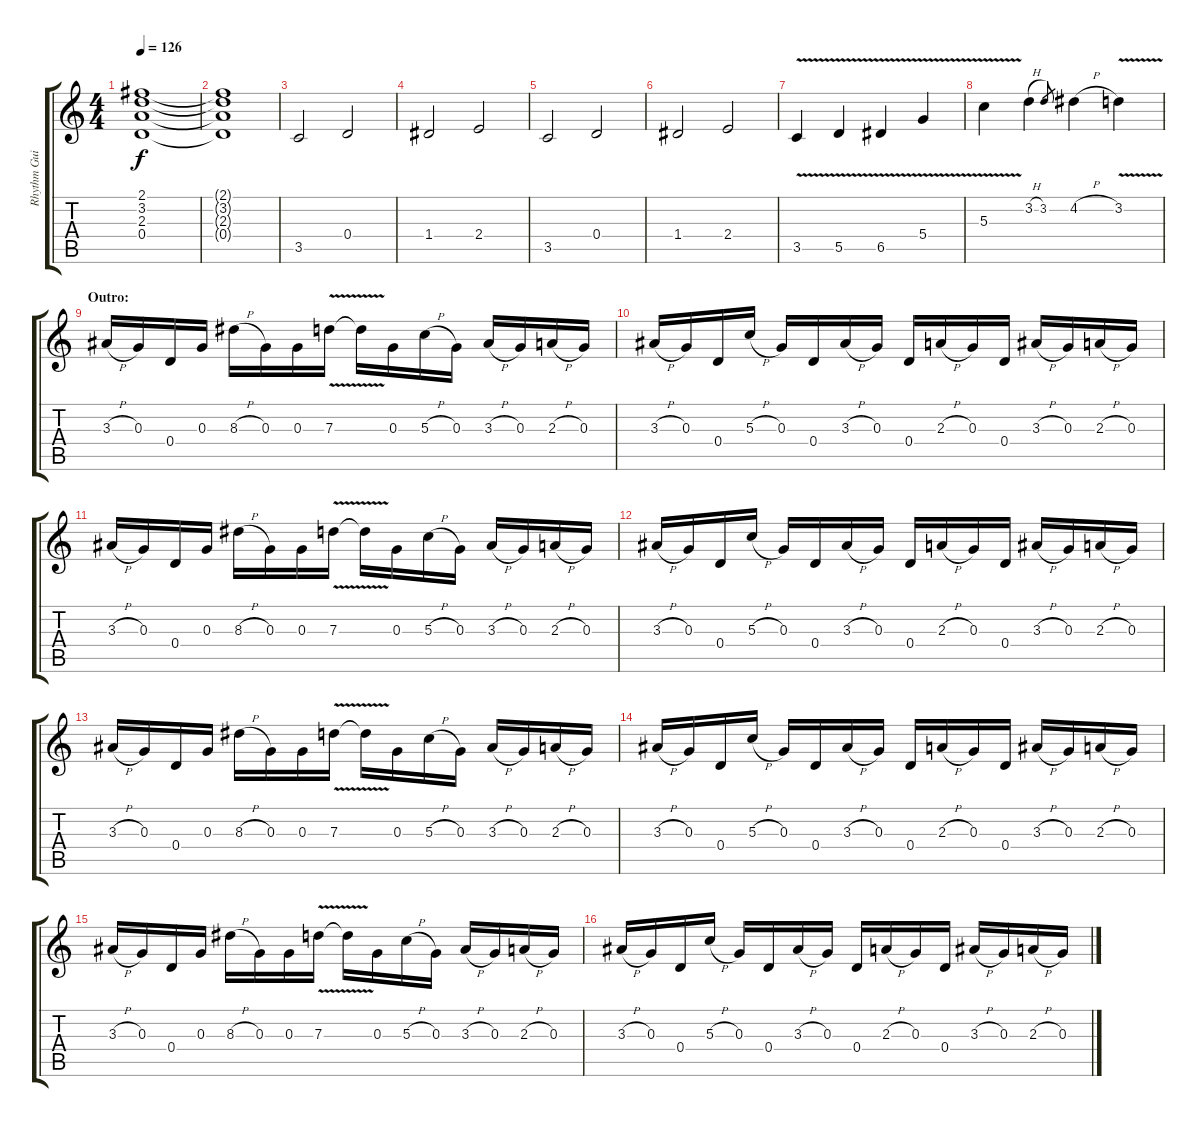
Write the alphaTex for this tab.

\track ("Rhythm Guitar 2" "Rhythm Gui") {instrument distortionguitar}
\staff {score tabs}
\tuning (E4 B3 G3 D3 A2 E2) {hide}
\ts (4 4)
\tempo 126
\clef g2
\ks c
(2.1 3.2 2.3 0.4).1{dy f} |
(2.1{t} 3.2{t} 2.3{t} 0.4{t}).1 |
3.5.2{volume 10 instrument cello} 0.4.2 |
1.4.2 2.4.2 |
3.5.2 0.4.2 |
1.4.2 2.4.2 |
3.5{v}.4{volume 10 instrument distortionguitar} 5.5{v}.4 6.5{v}.4 5.4{v}.4 |
5.3{v}.4 3.2{h}.4 3.2.8{gr} 4.2{h}.4 3.2{v}.4 |
\section ("" "Outro:")
3.3{h}.16 0.3.16 0.4.16 0.3.16 8.3{h}.16 0.3.16 0.3.16 7.3{v}.16 7.3{t}.16 0.3.16 5.3{h}.16 0.3.16 3.3{h}.16 0.3.16 2.3{h}.16 0.3.16 |
3.3{h}.16 0.3.16 0.4.16 5.3{h}.16 0.3.16 0.4.16 3.3{h}.16 0.3.16 0.4.16 2.3{h}.16 0.3.16 0.4.16 3.3{h}.16 0.3.16 2.3{h}.16 0.3.16 |
3.3{h}.16 0.3.16 0.4.16 0.3.16 8.3{h}.16 0.3.16 0.3.16 7.3{v}.16 7.3{t}.16 0.3.16 5.3{h}.16 0.3.16 3.3{h}.16 0.3.16 2.3{h}.16 0.3.16 |
3.3{h}.16 0.3.16 0.4.16 5.3{h}.16 0.3.16 0.4.16 3.3{h}.16 0.3.16 0.4.16 2.3{h}.16 0.3.16 0.4.16 3.3{h}.16 0.3.16 2.3{h}.16 0.3.16 |
3.3{h}.16 0.3.16 0.4.16 0.3.16 8.3{h}.16 0.3.16 0.3.16 7.3{v}.16 7.3{t}.16 0.3.16 5.3{h}.16 0.3.16 3.3{h}.16 0.3.16 2.3{h}.16 0.3.16 |
3.3{h}.16 0.3.16 0.4.16 5.3{h}.16 0.3.16 0.4.16 3.3{h}.16 0.3.16 0.4.16 2.3{h}.16 0.3.16 0.4.16 3.3{h}.16 0.3.16 2.3{h}.16 0.3.16 |
3.3{h}.16 0.3.16 0.4.16 0.3.16 8.3{h}.16 0.3.16 0.3.16 7.3{v}.16 7.3{t}.16 0.3.16 5.3{h}.16 0.3.16 3.3{h}.16 0.3.16 2.3{h}.16 0.3.16 |
3.3{h}.16 0.3.16 0.4.16 5.3{h}.16 0.3.16 0.4.16 3.3{h}.16 0.3.16 0.4.16 2.3{h}.16 0.3.16 0.4.16 3.3{h}.16 0.3.16 2.3{h}.16 0.3.16
